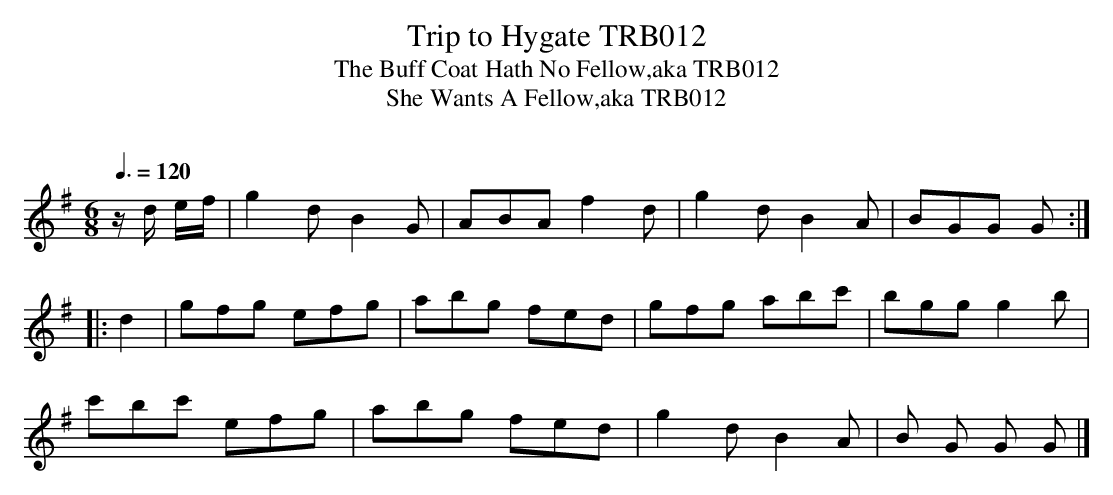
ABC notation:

X:1
T:Trip to Hygate TRB012
Q:3/8=120
T:Buff Coat Hath No Fellow,aka TRB012, The
T:She Wants A Fellow,aka TRB012
L:1/8
M:6/8
O:
K:G
z/ d/ e/f/ | g2 d B2 G | ABA f2 d | g2 d B2 A | BGG G :|
|:d2 | gfg efg | abg fed | gfg abc' | bgg g2 b |
c'bc' efg | abg fed | g2 d B2 A | B G G G |]
